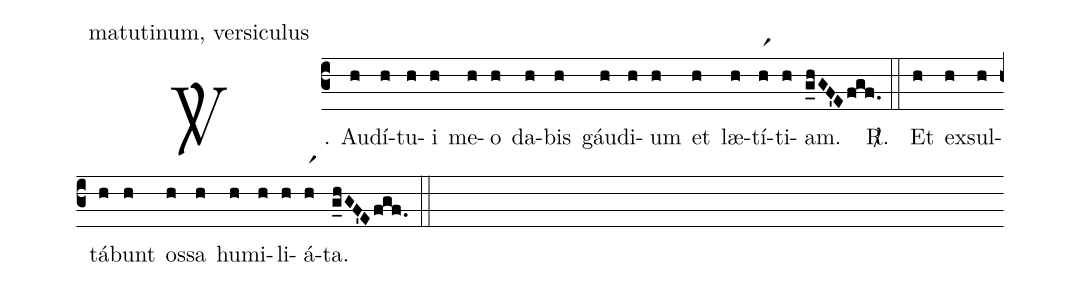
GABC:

office-part: matutinum, versiculus;
%%
(c3)
<sp>V/</sp>. Au(h)dí(h)tu(h)i(h) me(h)o(h) da(h)bis(h) gáu(h)di(h)um(h) et(h) læ(h)tí(hr1)ti(h)am.(g_hGF'Efgf.) <sp>R/</sp>.(::)
Et(h) ex(h)sul(h)tá(h)bunt(h) os(h)sa(h) hu(h)mi(h)li(h)á(hr1)ta.(g_hGF'Efgf.) (::)
